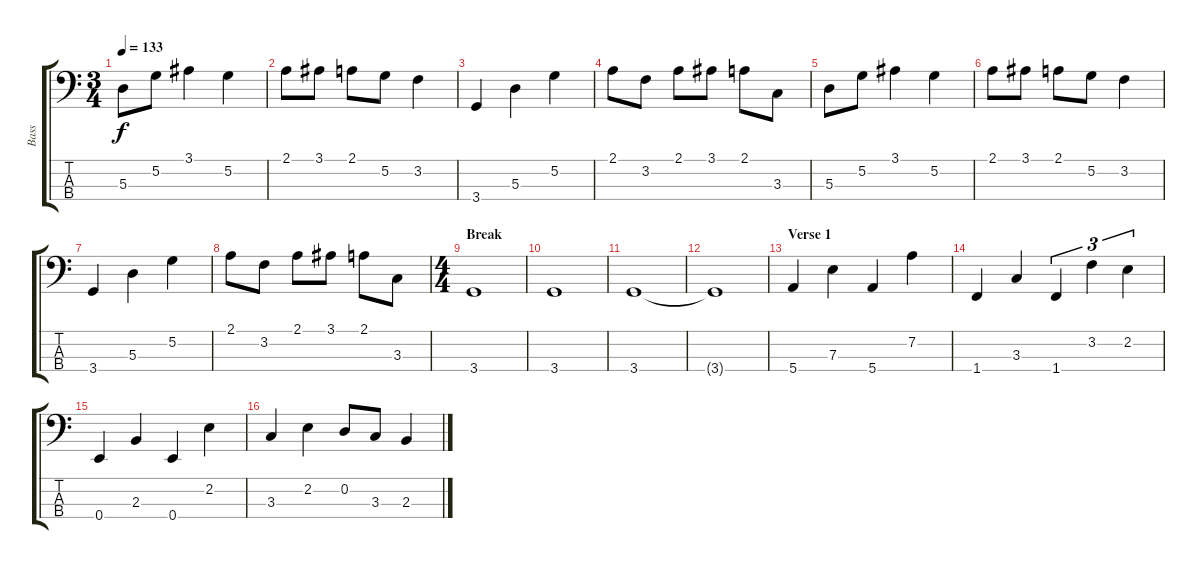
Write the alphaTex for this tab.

\track ("Bass" "Bass") {instrument electricbassfinger}
\staff {score tabs}
\tuning (G2 D2 A1 E1) {hide}
\ts (3 4)
\tempo 133
\clef f4
\ks c
5.3.8{dy f} 5.2.8 3.1.4 5.2.4 |
2.1.8 3.1.8 2.1.8 5.2.8 3.2.4 |
3.4.4 5.3.4 5.2.4 |
2.1.8 3.2.8 2.1.8 3.1.8 2.1.8 3.3.8 |
5.3.8 5.2.8 3.1.4 5.2.4 |
2.1.8 3.1.8 2.1.8 5.2.8 3.2.4 |
3.4.4 5.3.4 5.2.4 |
2.1.8 3.2.8 2.1.8 3.1.8 2.1.8 3.3.8 |
\ts (4 4)
\section ("" "Break")
3.4.1 |
3.4.1 |
3.4.1 |
3.4{t}.1 |
\section ("" "Verse 1")
5.4.4{volume 12} 7.3.4 5.4.4 7.2.4 |
1.4.4 3.3.4 1.4.4{tu (3 2)} 3.2.4{tu (3 2)} 2.2.4{tu (3 2)} |
0.4.4 2.3.4 0.4.4 2.2.4 |
3.3.4 2.2.4 0.2.8 3.3.8 2.3.4
